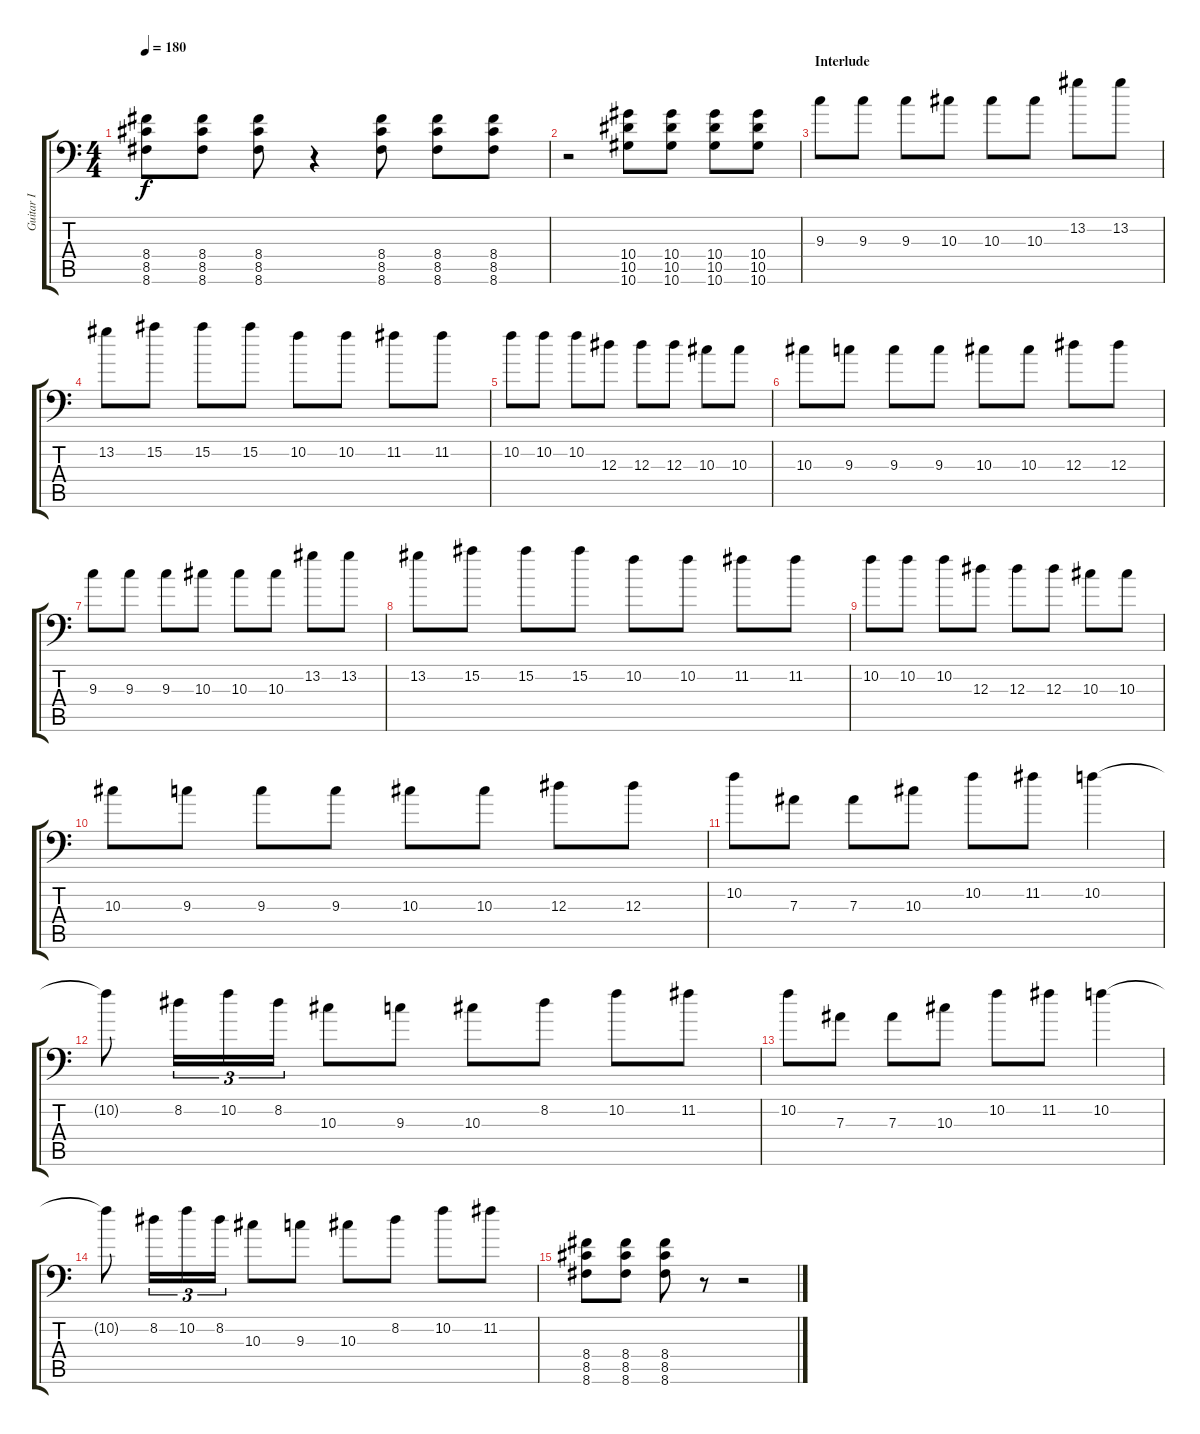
\track ("Guitar I" "Guitar I") {instrument distortionguitar}
\staff {score tabs}
\tuning (C4 G3 Eb3 Bb2 F2 Bb1) {hide}
\ts (4 4)
\tempo 180
\clef f4
\ks c
(8.4 8.5 8.6).8{dy f} (8.4 8.5 8.6).8 (8.4 8.5 8.6).8 r.4 (8.4 8.5 8.6).8 (8.4 8.5 8.6).8 (8.4 8.5 8.6).8 |
r.2 (10.4 10.5 10.6).8 (10.4 10.5 10.6).8 (10.4 10.5 10.6).8 (10.4 10.5 10.6).8 |
\section ("" "Interlude")
9.3.8 9.3.8 9.3.8 10.3.8 10.3.8 10.3.8 13.2.8 13.2.8 |
13.2.8 15.2.8 15.2.8 15.2.8 10.2.8 10.2.8 11.2.8 11.2.8 |
10.2.8 10.2.8 10.2.8 12.3.8 12.3.8 12.3.8 10.3.8 10.3.8 |
10.3.8 9.3.8 9.3.8 9.3.8 10.3.8 10.3.8 12.3.8 12.3.8 |
9.3.8 9.3.8 9.3.8 10.3.8 10.3.8 10.3.8 13.2.8 13.2.8 |
13.2.8 15.2.8 15.2.8 15.2.8 10.2.8 10.2.8 11.2.8 11.2.8 |
10.2.8 10.2.8 10.2.8 12.3.8 12.3.8 12.3.8 10.3.8 10.3.8 |
10.3.8 9.3.8 9.3.8 9.3.8 10.3.8 10.3.8 12.3.8 12.3.8 |
10.2.8 7.3.8 7.3.8 10.3.8 10.2.8 11.2.8 10.2.4 |
10.2{t}.8 8.2.16{tu (3 2)} 10.2.16{tu (3 2)} 8.2.16{tu (3 2)} 10.3.8 9.3.8 10.3.8 8.2.8 10.2.8 11.2.8 |
10.2.8 7.3.8 7.3.8 10.3.8 10.2.8 11.2.8 10.2.4 |
10.2{t}.8 8.2.16{tu (3 2)} 10.2.16{tu (3 2)} 8.2.16{tu (3 2)} 10.3.8 9.3.8 10.3.8 8.2.8 10.2.8 11.2.8 |
(8.4 8.5 8.6).8 (8.4 8.5 8.6).8 (8.4 8.5 8.6).8 r.8 r.2
